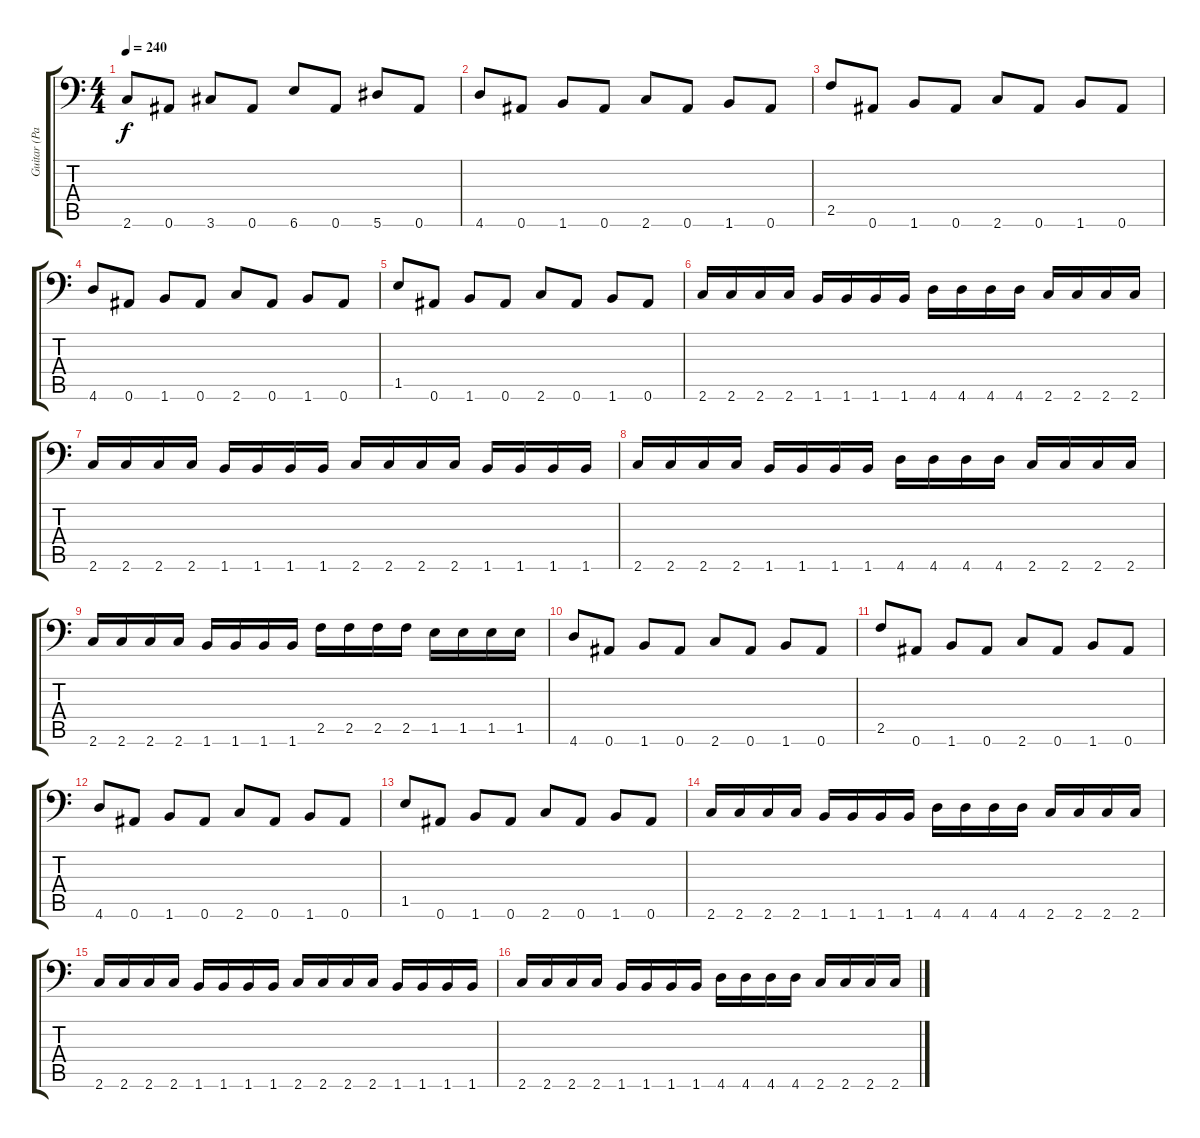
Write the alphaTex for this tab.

\track ("Guitar (Pat)" "Guitar (Pa") {instrument distortionguitar}
\staff {score tabs}
\tuning (Bb3 F3 Db3 Ab2 Eb2 Bb1) {hide}
\ts (4 4)
\tempo 240
\clef f4
\ks c
2.6.8{dy f instrument distortionguitar} 0.6.8 3.6.8 0.6.8 6.6.8 0.6.8 5.6.8 0.6.8 |
4.6.8 0.6.8 1.6.8 0.6.8 2.6.8 0.6.8 1.6.8 0.6.8 |
2.5.8 0.6.8 1.6.8 0.6.8 2.6.8 0.6.8 1.6.8 0.6.8 |
4.6.8 0.6.8 1.6.8 0.6.8 2.6.8 0.6.8 1.6.8 0.6.8 |
1.5.8 0.6.8 1.6.8 0.6.8 2.6.8 0.6.8 1.6.8 0.6.8 |
2.6.16 2.6.16 2.6.16 2.6.16 1.6.16 1.6.16 1.6.16 1.6.16 4.6.16 4.6.16 4.6.16 4.6.16 2.6.16 2.6.16 2.6.16 2.6.16 |
2.6.16 2.6.16 2.6.16 2.6.16 1.6.16 1.6.16 1.6.16 1.6.16 2.6.16 2.6.16 2.6.16 2.6.16 1.6.16 1.6.16 1.6.16 1.6.16 |
2.6.16 2.6.16 2.6.16 2.6.16 1.6.16 1.6.16 1.6.16 1.6.16 4.6.16 4.6.16 4.6.16 4.6.16 2.6.16 2.6.16 2.6.16 2.6.16 |
2.6.16 2.6.16 2.6.16 2.6.16 1.6.16 1.6.16 1.6.16 1.6.16 2.5.16 2.5.16 2.5.16 2.5.16 1.5.16 1.5.16 1.5.16 1.5.16 |
4.6.8 0.6.8 1.6.8 0.6.8 2.6.8 0.6.8 1.6.8 0.6.8 |
2.5.8 0.6.8 1.6.8 0.6.8 2.6.8 0.6.8 1.6.8 0.6.8 |
4.6.8 0.6.8 1.6.8 0.6.8 2.6.8 0.6.8 1.6.8 0.6.8 |
1.5.8 0.6.8 1.6.8 0.6.8 2.6.8 0.6.8 1.6.8 0.6.8 |
2.6.16 2.6.16 2.6.16 2.6.16 1.6.16 1.6.16 1.6.16 1.6.16 4.6.16 4.6.16 4.6.16 4.6.16 2.6.16 2.6.16 2.6.16 2.6.16 |
2.6.16 2.6.16 2.6.16 2.6.16 1.6.16 1.6.16 1.6.16 1.6.16 2.6.16 2.6.16 2.6.16 2.6.16 1.6.16 1.6.16 1.6.16 1.6.16 |
2.6.16 2.6.16 2.6.16 2.6.16 1.6.16 1.6.16 1.6.16 1.6.16 4.6.16 4.6.16 4.6.16 4.6.16 2.6.16 2.6.16 2.6.16 2.6.16
